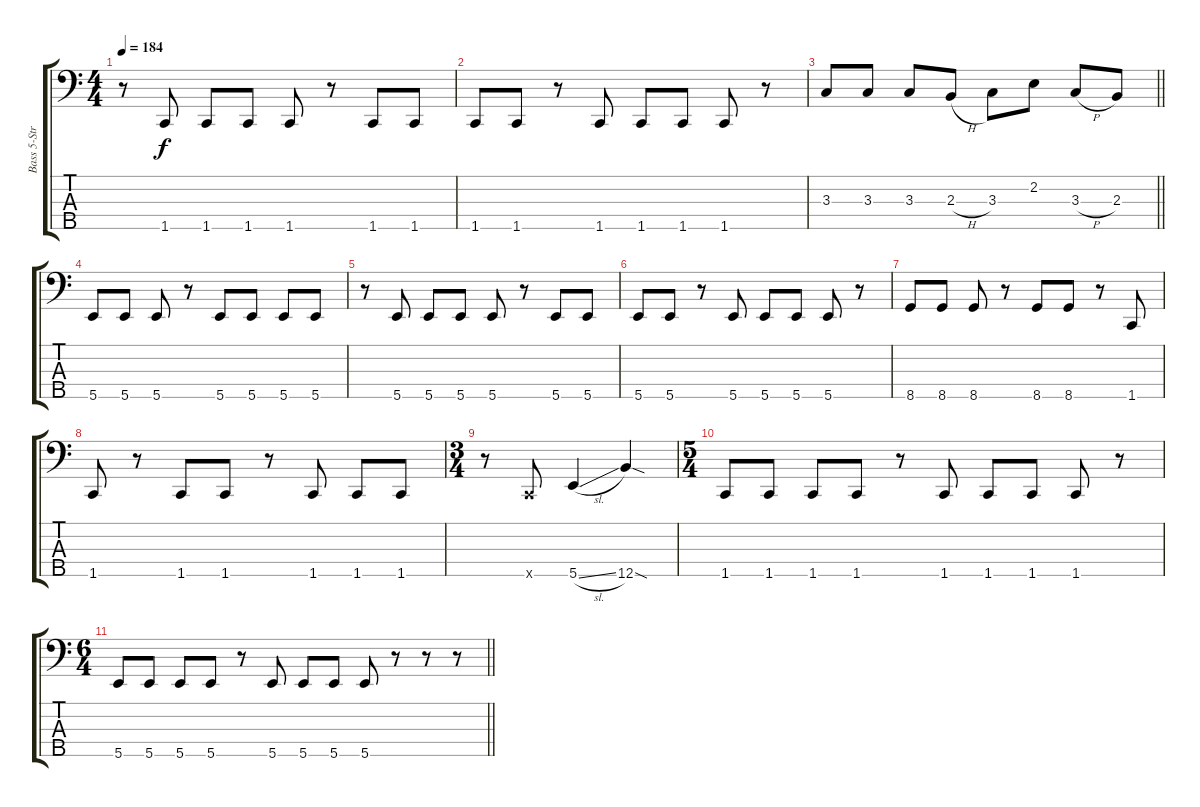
\track ("Bass 5-Str Stnd Version" "Bass 5-Str") {mute instrument electricbassfinger}
\staff {score tabs}
\tuning (G2 D2 A1 E1 B0) {hide}
\ts (4 4)
\tempo 184
\clef f4
\ks c
r.8{dy f} 1.5.8 1.5.8 1.5.8 1.5.8 r.8 1.5.8 1.5.8 |
1.5.8 1.5.8 r.8 1.5.8 1.5.8 1.5.8 1.5.8 r.8 |
\barLineRight lightlight
3.3.8 3.3.8 3.3.8 2.3{h}.8 3.3.8 2.2.8 3.3{h}.8 2.3.8 |
5.5.8 5.5.8 5.5.8 r.8 5.5.8 5.5.8 5.5.8 5.5.8 |
r.8 5.5.8 5.5.8 5.5.8 5.5.8 r.8 5.5.8 5.5.8 |
5.5.8 5.5.8 r.8 5.5.8 5.5.8 5.5.8 5.5.8 r.8 |
8.5.8 8.5.8 8.5.8 r.8 8.5.8 8.5.8 r.8 1.5.8 |
1.5.8 r.8 1.5.8 1.5.8 r.8 1.5.8 1.5.8 1.5.8 |
\ts (3 4)
r.8 1.5{x}.8 5.5{sl}.4 12.5{sod}.4 |
\ts (5 4)
1.5.8 1.5.8 1.5.8 1.5.8 r.8 1.5.8 1.5.8 1.5.8 1.5.8 r.8 |
\ts (6 4)
\barLineRight lightlight
5.5.8 5.5.8 5.5.8 5.5.8 r.8 5.5.8 5.5.8 5.5.8 5.5.8 r.8 r.8 r.8
